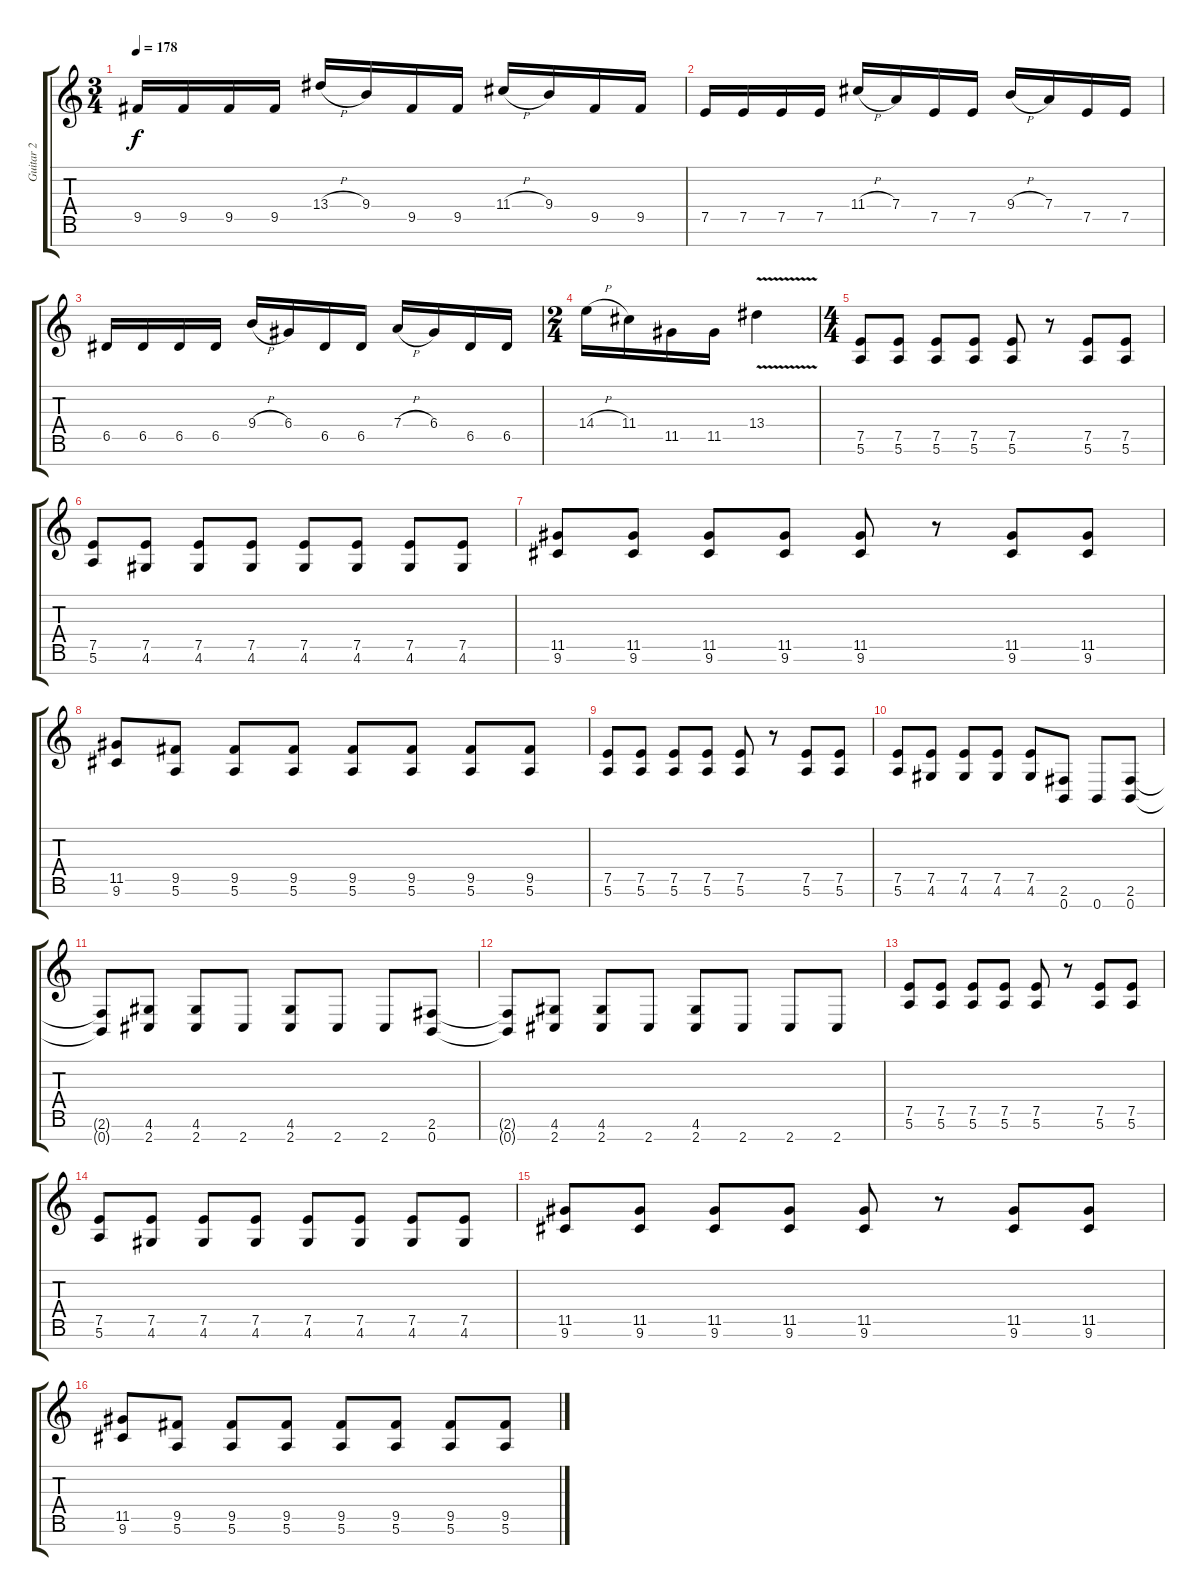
\track ("Guitar 2" "Guitar 2") {instrument distortionguitar}
\staff {score tabs}
\tuning (E4 B3 G3 D3 A2 E2 B1) {hide}
\ts (3 4)
\tempo 178
\clef g2
\ks c
9.5.16{dy f} 9.5.16 9.5.16 9.5.16 13.4{h}.16 9.4.16 9.5.16 9.5.16 11.4{h}.16 9.4.16 9.5.16 9.5.16 |
7.5.16 7.5.16 7.5.16 7.5.16 11.4{h}.16 7.4.16 7.5.16 7.5.16 9.4{h}.16 7.4.16 7.5.16 7.5.16 |
6.5.16 6.5.16 6.5.16 6.5.16 9.4{h}.16 6.4.16 6.5.16 6.5.16 7.4{h}.16 6.4.16 6.5.16 6.5.16 |
\ts (2 4)
14.4{h}.16 11.4.16 11.5.16 11.5.16 13.4{v}.4 |
\ts (4 4)
(7.5 5.6).8 (7.5 5.6).8 (7.5 5.6).8 (7.5 5.6).8 (7.5 5.6).8 r.8 (7.5 5.6).8 (7.5 5.6).8 |
(7.5 5.6).8 (7.5 4.6).8 (7.5 4.6).8 (7.5 4.6).8 (7.5 4.6).8 (7.5 4.6).8 (7.5 4.6).8 (7.5 4.6).8 |
(11.5 9.6).8 (11.5 9.6).8 (11.5 9.6).8 (11.5 9.6).8 (11.5 9.6).8 r.8 (11.5 9.6).8 (11.5 9.6).8 |
(11.5 9.6).8 (9.5 5.6).8 (9.5 5.6).8 (9.5 5.6).8 (9.5 5.6).8 (9.5 5.6).8 (9.5 5.6).8 (9.5 5.6).8 |
(7.5 5.6).8 (7.5 5.6).8 (7.5 5.6).8 (7.5 5.6).8 (7.5 5.6).8 r.8 (7.5 5.6).8 (7.5 5.6).8 |
(7.5 5.6).8 (7.5 4.6).8 (7.5 4.6).8 (7.5 4.6).8 (7.5 4.6).8 (2.6 0.7).8 0.7.8 (2.6 0.7).8 |
(2.6{t} 0.7{t}).8 (4.6 2.7).8 (4.6 2.7).8 2.7.8 (4.6 2.7).8 2.7.8 2.7.8 (2.6 0.7).8 |
(2.6{t} 0.7{t}).8 (4.6 2.7).8 (4.6 2.7).8 2.7.8 (4.6 2.7).8 2.7.8 2.7.8 2.7.8 |
(7.5 5.6).8 (7.5 5.6).8 (7.5 5.6).8 (7.5 5.6).8 (7.5 5.6).8 r.8 (7.5 5.6).8 (7.5 5.6).8 |
(7.5 5.6).8 (7.5 4.6).8 (7.5 4.6).8 (7.5 4.6).8 (7.5 4.6).8 (7.5 4.6).8 (7.5 4.6).8 (7.5 4.6).8 |
(11.5 9.6).8 (11.5 9.6).8 (11.5 9.6).8 (11.5 9.6).8 (11.5 9.6).8 r.8 (11.5 9.6).8 (11.5 9.6).8 |
(11.5 9.6).8 (9.5 5.6).8 (9.5 5.6).8 (9.5 5.6).8 (9.5 5.6).8 (9.5 5.6).8 (9.5 5.6).8 (9.5 5.6).8
